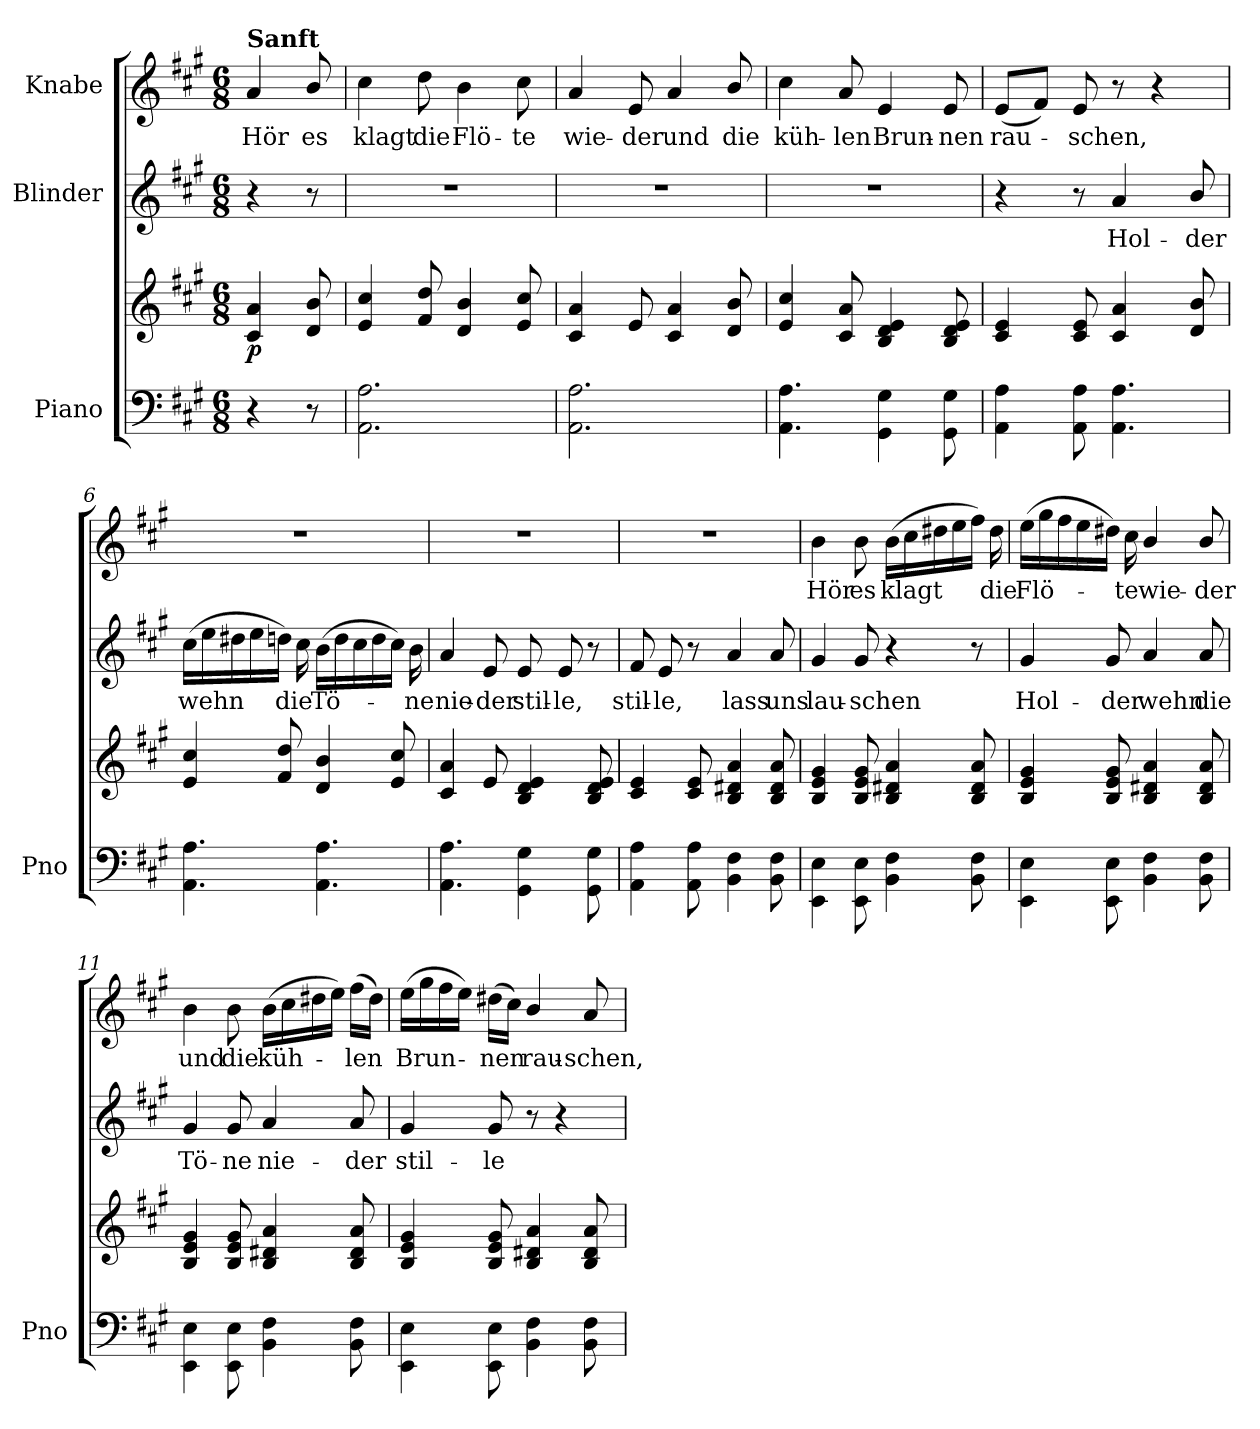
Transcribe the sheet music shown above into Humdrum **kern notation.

**kern	**kern	**dynam	**kern	**text	**kern	**text
*part3	*part3	*part3	*part2	*part2	*part1	*part1
*staff4	*staff3	*staff3/4	*staff2	*staff2	*staff1	*staff1
*I"Piano	*	*	*I"Blinder	*	*I"Knabe	*
*I'Pno	*	*	*	*	*	*
*clefF4	*clefG2	*	*clefG2	*	*clefG2	*
*k[f#c#g#]	*k[f#c#g#]	*	*k[f#c#g#]	*	*k[f#c#g#]	*
*M6/8	*M6/8	*	*M6/8	*	*M6/8	*
=1	=1	=1	=1	=1	=1	=1
!	!	!	!	!	!LO:TX:a:B:t=Sanft	!
!	!	!LO:DY:b	!	!	!	!
4r	4c#/ 4a/	p	4r	.	4a/	Hör
8r	8d/ 8b/	.	8r	.	8b/	es
=2	=2	=2	=2	=2	=2	=2
2.AA\ 2.A\	4e/ 4cc#/	.	2.r	.	4cc#\	klagt
.	8f#/ 8dd/	.	.	.	8dd\	die
.	4d/ 4b/	.	.	.	4b\	Flö-
.	8e/ 8cc#/	.	.	.	8cc#\	-te
=3	=3	=3	=3	=3	=3	=3
2.AA\ 2.A\	4c#/ 4a/	.	2.r	.	4a/	wie-
.	8e/	.	.	.	8e/	-der
.	4c#/ 4a/	.	.	.	4a/	und
.	8d/ 8b/	.	.	.	8b/	die
=4	=4	=4	=4	=4	=4	=4
4.AA\ 4.A\	4e/ 4cc#/	.	2.r	.	4cc#\	küh-
.	8c#/ 8a/	.	.	.	8a/	-len
4GG#\ 4G#\	4B/ 4d/ 4e/	.	.	.	4e/	Brun-
8GG#\ 8G#\	8B/ 8d/ 8e/	.	.	.	8e/	-nen
=5	=5	=5	=5	=5	=5	=5
4AA\ 4A\	4c#/ 4e/	.	4r	.	(8e/L	rau-
.	.	.	.	.	8f#/J)	.
8AA\ 8A\	8c#/ 8e/	.	8r	.	8e/	-schen,
4.AA\ 4.A\	4c#/ 4a/	.	4a/	Hol-	8r	.
.	.	.	.	.	4r	.
.	8d/ 8b/	.	8b/	-der	.	.
=6	=6	=6	=6	=6	=6	=6
4.AA\ 4.A\	4e/ 4cc#/	.	(16cc#\LL	wehn	2.r	.
.	.	.	16ee\	.	.	.
.	.	.	16dd#X\	.	.	.
.	.	.	16ee\	.	.	.
.	8f#/ 8dd/	.	16ddn\JJ)	.	.	.
.	.	.	16cc#\	die	.	.
4.AA\ 4.A\	4d/ 4b/	.	(16b\LL	Tö-	.	.
.	.	.	16dd\	.	.	.
.	.	.	16cc#\	.	.	.
.	.	.	16dd\	.	.	.
.	8e/ 8cc#/	.	16cc#\JJ)	.	.	.
.	.	.	16b\	-ne	.	.
=7	=7	=7	=7	=7	=7	=7
4.AA\ 4.A\	4c#/ 4a/	.	4a/	nie-	2.r	.
.	8e/	.	8e/	-der	.	.
4GG#\ 4G#\	4B/ 4d/ 4e/	.	8e/	stil-	.	.
.	.	.	8e/	-le,	.	.
8GG#\ 8G#\	8B/ 8d/ 8e/	.	8r	.	.	.
=8	=8	=8	=8	=8	=8	=8
4AA\ 4A\	4c#/ 4e/	.	8f#/	stil-	2.r	.
.	.	.	8e/	-le,	.	.
8AA\ 8A\	8c#/ 8e/	.	8r	.	.	.
4BB\ 4F#\	4B/ 4d#X/ 4a/	.	4a/	lass	.	.
8BB\ 8F#\	8B/ 8d#/ 8a/	.	8a/	uns	.	.
=9	=9	=9	=9	=9	=9	=9
4EE\ 4E\	4B/ 4e/ 4g#/	.	4g#/	lau-	4b\	Hör
8EE\ 8E\	8B/ 8e/ 8g#/	.	8g#/	-schen	8b\	es
4BB\ 4F#\	4B/ 4d#X/ 4a/	.	4r	.	(16b\LL	klagt
.	.	.	.	.	16cc#\	.
.	.	.	.	.	16dd#X\	.
.	.	.	.	.	16ee\	.
8BB\ 8F#\	8B/ 8d#/ 8a/	.	8r	.	16ff#\JJ)	.
.	.	.	.	.	16dd#\	die
=10	=10	=10	=10	=10	=10	=10
4EE\ 4E\	4B/ 4e/ 4g#/	.	4g#/	Hol-	(16ee\LL	Flö-
.	.	.	.	.	16gg#\	.
.	.	.	.	.	16ff#\	.
.	.	.	.	.	16ee\	.
8EE\ 8E\	8B/ 8e/ 8g#/	.	8g#/	-der	16dd#X\JJ)	.
.	.	.	.	.	16cc#\	-te
4BB\ 4F#\	4B/ 4d#X/ 4a/	.	4a/	wehn	4b/	wie-
8BB\ 8F#\	8B/ 8d#/ 8a/	.	8a/	die	8b/	-der
=11	=11	=11	=11	=11	=11	=11
4EE\ 4E\	4B/ 4e/ 4g#/	.	4g#/	Tö-	4b\	und
8EE\ 8E\	8B/ 8e/ 8g#/	.	8g#/	-ne	8b\	die
4BB\ 4F#\	4B/ 4d#X/ 4a/	.	4a/	nie-	(16b\LL	küh-
.	.	.	.	.	16cc#\	.
.	.	.	.	.	16dd#X\	.
.	.	.	.	.	16ee\JJ)	.
8BB\ 8F#\	8B/ 8d#/ 8a/	.	8a/	-der	(16ff#\LL	-len
.	.	.	.	.	16dd#\JJ)	.
=12	=12	=12	=12	=12	=12	=12
4EE\ 4E\	4B/ 4e/ 4g#/	.	4g#/	stil-	(16ee\LL	Brun-
.	.	.	.	.	16gg#\	.
.	.	.	.	.	16ff#\	.
.	.	.	.	.	16ee\JJ)	.
8EE\ 8E\	8B/ 8e/ 8g#/	.	8g#/	-le	(16dd#X\LL	-nen
.	.	.	.	.	16cc#\JJ)	.
4BB\ 4F#\	4B/ 4d#X/ 4a/	.	8r	.	4b/	rau-
.	.	.	4r	.	.	.
8BB\ 8F#\	8B/ 8d#/ 8a/	.	.	.	8a/	-schen,
=	=	=	=	=	=	=
*-	*-	*-	*-	*-	*-	*-
